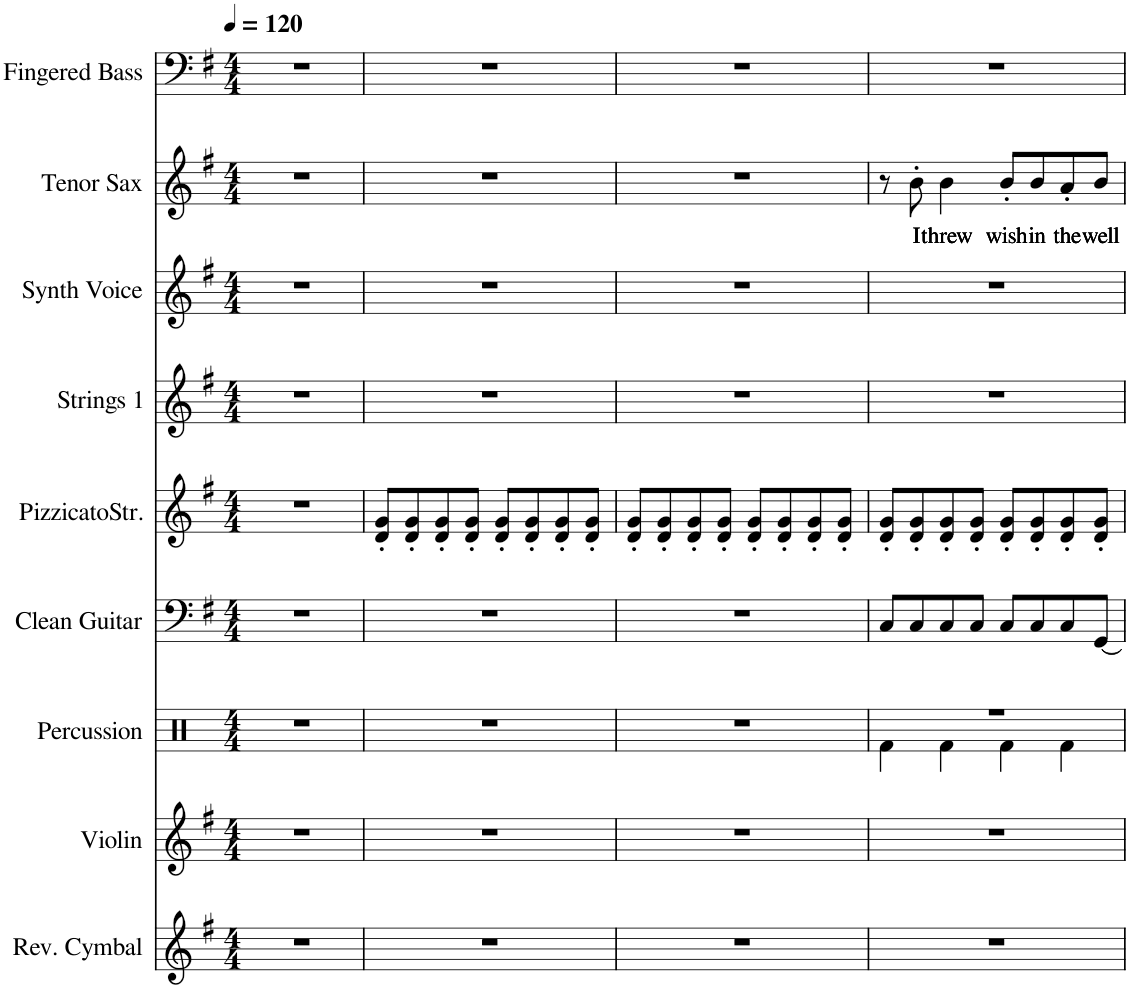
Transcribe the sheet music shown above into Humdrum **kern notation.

**kern	**kern	**kern	**kern	**kern	**kern	**kern	**kern	**text	**kern
*part9	*part8	*part7	*part6	*part5	*part4	*part3	*part2	*part2	*part1
*staff9	*staff8	*staff7	*staff6	*staff5	*staff4	*staff3	*staff2	*staff2	*staff1
*I"Rev. Cymbal	*I"Violin	*I"Percussion	*I"Clean Guitar	*I"PizzicatoStr.	*I"Strings 1	*I"Synth Voice	*I"Tenor Sax	*	*I"Fingered Bass
*	*I'Vln	*	*	*	*I'Str	*I'V	*I'T Sax	*	*
*clefG2	*clefG2	*clefX	*clefF4	*clefG2	*clefG2	*clefG2	*clefG2	*	*clefF4
*	*	*	*	*	*	*	*Trd8c14	*	*
*k[f#]	*k[f#]	*k[]	*k[f#]	*k[f#]	*k[f#]	*k[f#]	*k[f#]	*	*k[f#]
*M4/4	*M4/4	*M4/4	*M4/4	*M4/4	*M4/4	*M4/4	*M4/4	*	*M4/4
*MM120	*MM120	*MM120	*MM120	*MM120	*MM120	*MM120	*MM120	*	*MM120
=1	=1	=1	=1	=1	=1	=1	=1	=1	=1
1r	1r	1r	1r	1r	1r	1r	1r	.	1r
=2	=2	=2	=2	=2	=2	=2	=2	=2	=2
1r	1r	1r	1r	8d/' 8g/'L	1r	1r	1r	.	1r
.	.	.	.	8d/' 8g/'	.	.	.	.	.
.	.	.	.	8d/' 8g/'	.	.	.	.	.
.	.	.	.	8d/' 8g/'J	.	.	.	.	.
.	.	.	.	8d/' 8g/'L	.	.	.	.	.
.	.	.	.	8d/' 8g/'	.	.	.	.	.
.	.	.	.	8d/' 8g/'	.	.	.	.	.
.	.	.	.	8d/' 8g/'J	.	.	.	.	.
=3	=3	=3	=3	=3	=3	=3	=3	=3	=3
1r	1r	1r	1r	8d/' 8g/'L	1r	1r	1r	.	1r
.	.	.	.	8d/' 8g/'	.	.	.	.	.
.	.	.	.	8d/' 8g/'	.	.	.	.	.
.	.	.	.	8d/' 8g/'J	.	.	.	.	.
.	.	.	.	8d/' 8g/'L	.	.	.	.	.
.	.	.	.	8d/' 8g/'	.	.	.	.	.
.	.	.	.	8d/' 8g/'	.	.	.	.	.
.	.	.	.	8d/' 8g/'J	.	.	.	.	.
=4	=4	=4	=4	=4	=4	=4	=4	=4	=4
*	*	*^	*	*	*	*	*	*	*
1r	1r	1r	4Rf\	8C/L	8d/' 8g/'L	1r	1r	8r	.	1r
!	!	!	!	!	!	!	!	!	!LO:LY:b	!
.	.	.	.	8C/	8d/' 8g/'	.	.	8b'\	I	.
!	!	!	!	!	!	!	!	!	!LO:LY:b	!
.	.	.	4Rf\	8C/	8d/' 8g/'	.	.	4b\	threw	.
.	.	.	.	8C/J	8d/' 8g/'J	.	.	.	.	.
!	!	!	!	!	!	!	!	!	!LO:LY:b	!
.	.	.	4Rf\	8C/L	8d/' 8g/'L	.	.	8b'/L	wish	.
!	!	!	!	!	!	!	!	!	!LO:LY:b	!
.	.	.	.	8C/	8d/' 8g/'	.	.	8b/	in	.
!	!	!	!	!	!	!	!	!	!LO:LY:b	!
.	.	.	4Rf\	8C/	8d/' 8g/'	.	.	8a'/	the	.
!	!	!	!	!	!	!	!	!	!LO:LY:b	!
.	.	.	.	[8GG/J	8d/' 8g/'J	.	.	8b/J	well	.
*	*	*v	*v	*	*	*	*	*	*	*
=	=	=	=	=	=	=	=	=	=
*-	*-	*-	*-	*-	*-	*-	*-	*-	*-
